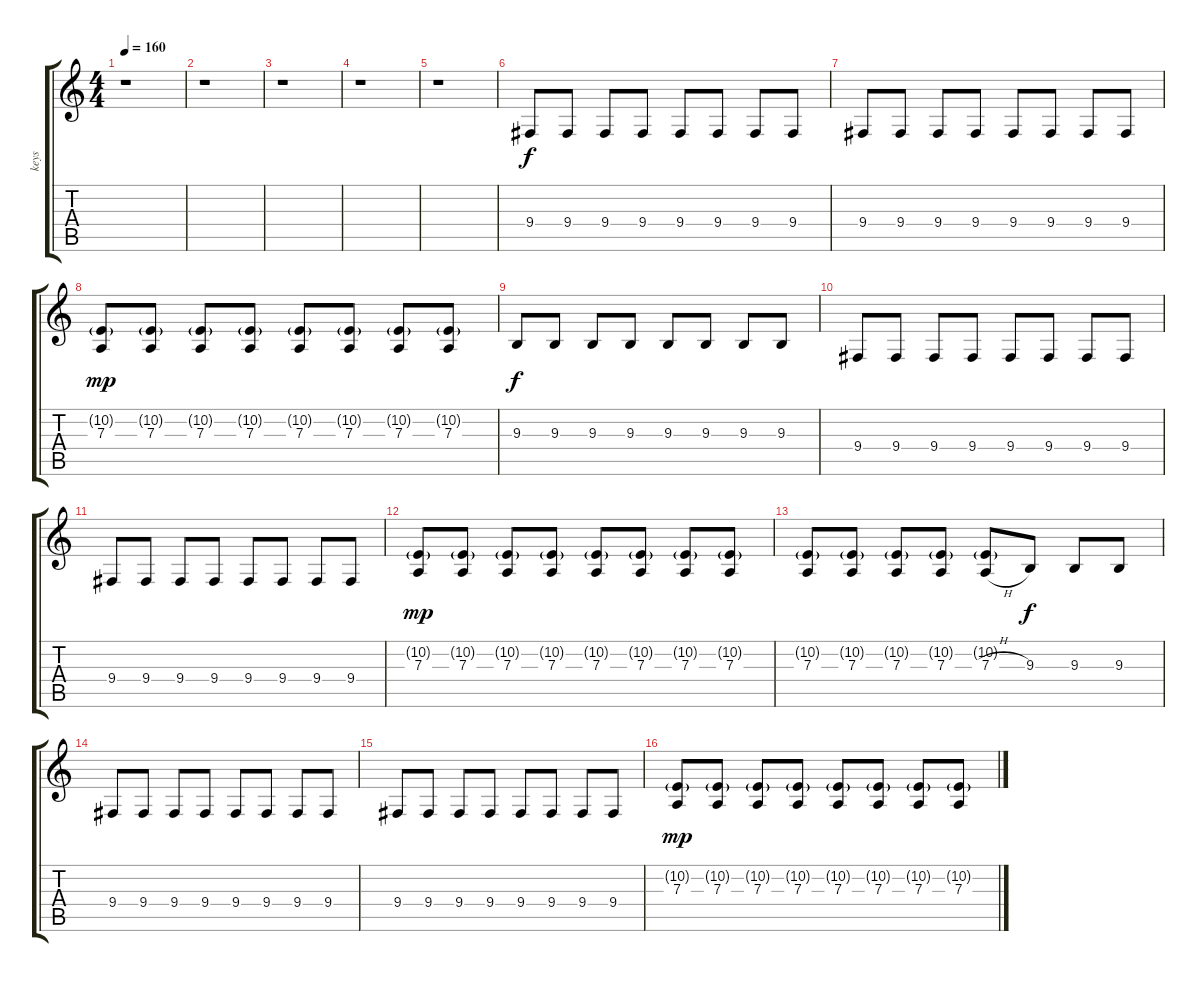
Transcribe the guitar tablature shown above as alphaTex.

\track ("keys" "keys") {instrument electricpiano1}
\staff {score tabs}
\tuning (B3 Gb3 D3 A2 E2 B1) {hide}
\ts (4 4)
\tempo 160
\clef g2
\ks c
r.1{dy f} |
r.1 |
r.1 |
r.1 |
r.1 |
9.4.8 9.4.8 9.4.8 9.4.8 9.4.8 9.4.8 9.4.8 9.4.8 |
9.4.8 9.4.8 9.4.8 9.4.8 9.4.8 9.4.8 9.4.8 9.4.8 |
(10.2{g} 7.3).8{dy mp} (10.2{g} 7.3).8 (10.2{g} 7.3).8 (10.2{g} 7.3).8 (10.2{g} 7.3).8 (10.2{g} 7.3).8 (10.2{g} 7.3).8 (10.2{g} 7.3).8 |
9.3.8{dy f} 9.3.8 9.3.8 9.3.8 9.3.8 9.3.8 9.3.8 9.3.8 |
9.4.8 9.4.8 9.4.8 9.4.8 9.4.8 9.4.8 9.4.8 9.4.8 |
9.4.8 9.4.8 9.4.8 9.4.8 9.4.8 9.4.8 9.4.8 9.4.8 |
(10.2{g} 7.3).8{dy mp} (10.2{g} 7.3).8 (10.2{g} 7.3).8 (10.2{g} 7.3).8 (10.2{g} 7.3).8 (10.2{g} 7.3).8 (10.2{g} 7.3).8 (10.2{g} 7.3).8 |
(10.2{g} 7.3).8 (10.2{g} 7.3).8 (10.2{g} 7.3).8 (10.2{g} 7.3).8 (10.2{g} 7.3{h}).8 9.3.8{dy f} 9.3.8 9.3.8 |
9.4.8 9.4.8 9.4.8 9.4.8 9.4.8 9.4.8 9.4.8 9.4.8 |
9.4.8 9.4.8 9.4.8 9.4.8 9.4.8 9.4.8 9.4.8 9.4.8 |
(10.2{g} 7.3).8{dy mp} (10.2{g} 7.3).8 (10.2{g} 7.3).8 (10.2{g} 7.3).8 (10.2{g} 7.3).8 (10.2{g} 7.3).8 (10.2{g} 7.3).8 (10.2{g} 7.3).8
